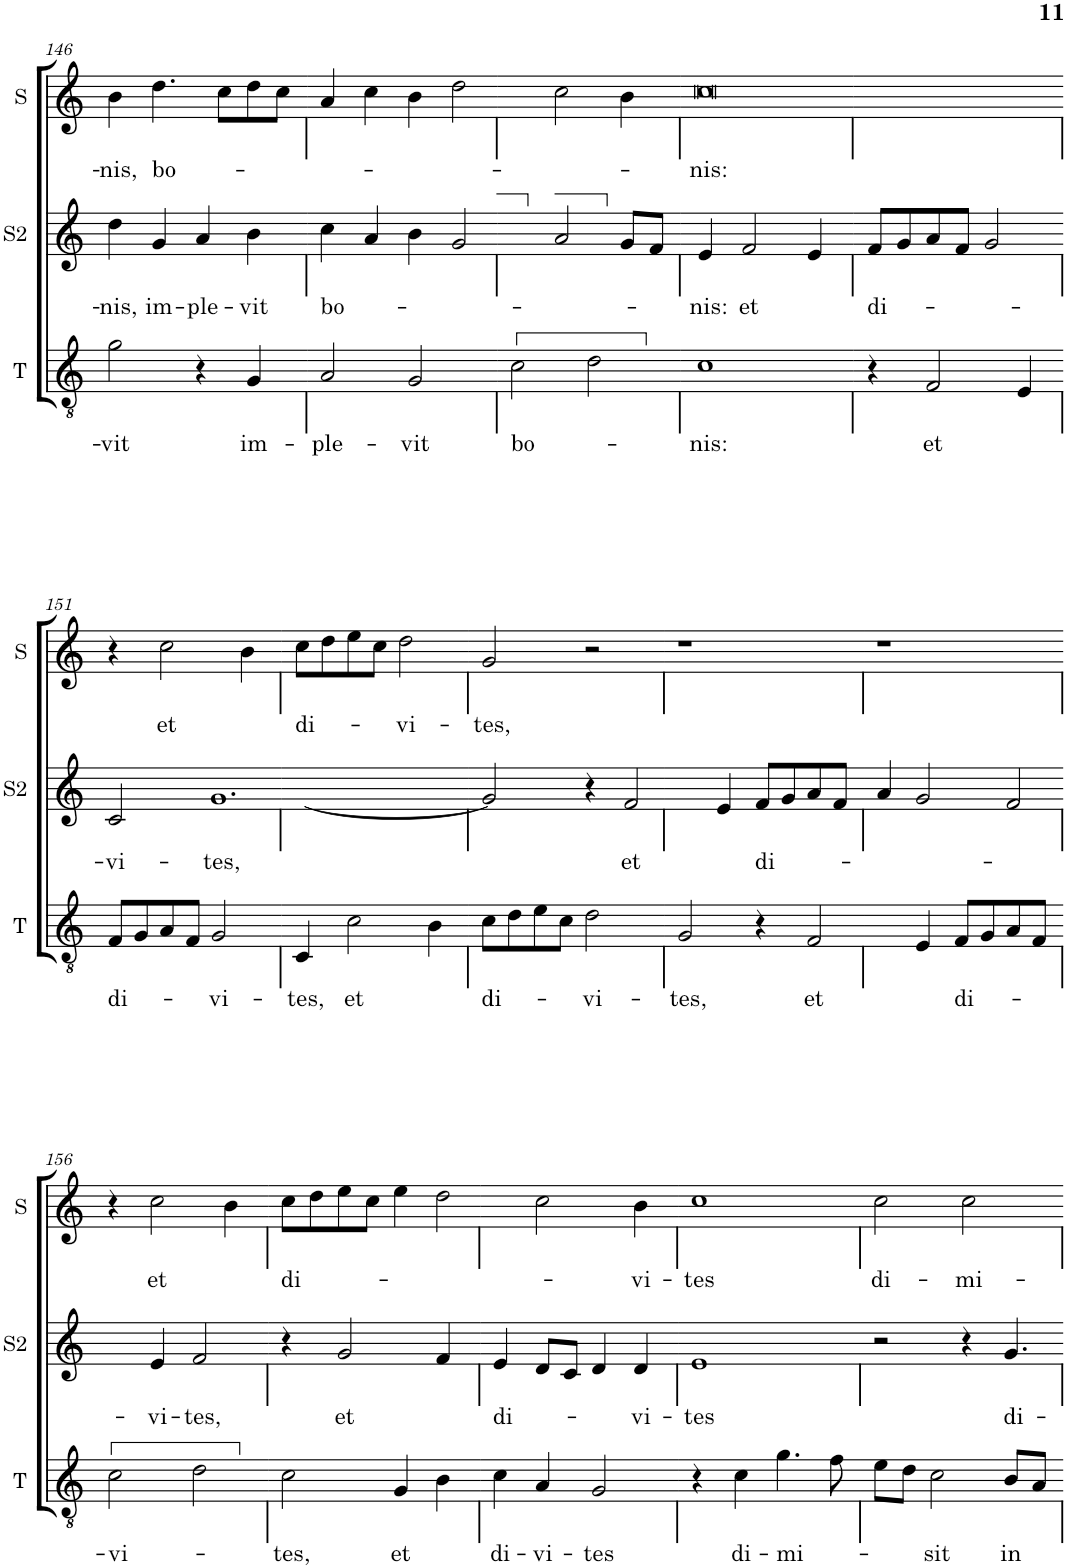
**kern	**text	**kern	**text	**kern	**text
*part3	*part3	*part2	*part2	*part1	*part1
*staff3	*staff3	*staff2	*staff2	*staff1	*staff1
*I"T	*	*I"A	*	*I"S	*
*I'T	*	*I'A	*	*I'S	*
!!LO:PB:g=z
*clefGv2	*	*clefG2	*	*clefG2	*
*k[]	*	*k[]	*	*k[]	*
*M2/2	*	*M2/2	*	*M2/2	*
*met(c|)	*	*met(c|)	*	*met(c|)	*
=146	=146	=146	=146	=146	=146
!	!LO:LY:b	!	!LO:LY:b	!	!LO:LY:b
2g\	-vit	4dd\	-nis,	4b\	-nis,
!	!	!	!LO:LY:b	!	!LO:LY:b
.	.	4g/	im-	4.dd\	bo-
!	!	!	!LO:LY:b	!	!
4r	.	4a/	-ple-	.	.
.	.	.	.	8cc\L	.
!	!LO:LY:b	!	!LO:LY:b	!	!
4G/	im-	4b\	-vit	8dd\	.
.	.	.	.	8cc\J	.
=147	=147	=147	=147	=147	=147
!	!LO:LY:b	!	!LO:LY:b	!	!
2A/	-ple-	4cc\	bo-	4a/	.
.	.	4a/	.	4cc\	.
!	!LO:LY:b	!	!	!	!
2G/	-vit	4b\	.	4b\	.
.	.	[4g/	.	[4dd\	.
=148	=148	=148	=148	=148	=148
!	!LO:LY:b	!	!	!	!
2c\	bo-	4g/]	.	4dd\]	.
.	.	2a/	.	2cc\	.
2d\	.	.	.	.	.
.	.	8g/L	.	4b\	.
.	.	8f/J	.	.	.
=149	=149	=149	=149	=149	=149
!	!LO:LY:b	!	!LO:LY:b	!	!LO:LY:b
1c	-nis:	4e/	-nis:	[1cc	-nis:
!	!	!	!LO:LY:b	!	!
.	.	2f/	et	.	.
.	.	4e/	.	.	.
=150	=150	=150	=150	=150	=150
!	!	!	!LO:LY:b	!	!
4r	.	8f/L	di-	1cc]	.
.	.	8g/	.	.	.
!	!LO:LY:b	!	!	!	!
2F/	et	8a/	.	.	.
.	.	8f/J	.	.	.
.	.	2g/	.	.	.
4E/	.	.	.	.	.
!!LO:LB:g=z
=151	=151	=151	=151	=151	=151
!	!LO:LY:b	!	!LO:LY:b	!	!
8F/L	di-	2c/	-vi-	4r	.
8G/	.	.	.	.	.
!	!	!	!	!	!LO:LY:b
8A/	.	.	.	2cc\	et
8F/J	.	.	.	.	.
!	!LO:LY:b	!LO:N:vis=2.	!LO:LY:b	!	!
2G/	-vi-	[2g	-tes,	.	.
.	.	.	.	4b\	.
=152	=152	=152	=152	=152	=152
!	!LO:LY:b	!	!	!	!LO:LY:b
4C/	-tes,	1g_	.	8cc\L	di-
.	.	.	.	8dd\	.
!	!LO:LY:b	!	!	!	!
2c\	et	.	.	8ee\	.
.	.	.	.	8cc\J	.
!	!	!	!	!	!LO:LY:b
.	.	.	.	2dd\	-vi-
4B\	.	.	.	.	.
=153	=153	=153	=153	=153	=153
!	!LO:LY:b	!	!	!	!LO:LY:b
8c\L	di-	2g/]	.	2g/	-tes,
8d\	.	.	.	.	.
8e\	.	.	.	.	.
8c\J	.	.	.	.	.
!	!LO:LY:b	!	!	!	!
2d\	-vi-	4r	.	2r	.
!	!	!	!LO:LY:b	!	!
.	.	[4f/	et	.	.
=154	=154	=154	=154	=154	=154
!	!LO:LY:b	!	!	!	!
2G/	-tes,	4f/]	.	1r	.
.	.	4e/	.	.	.
!	!	!	!LO:LY:b	!	!
4r	.	8f/L	di-	.	.
.	.	8g/	.	.	.
!	!LO:LY:b	!	!	!	!
[4F/	et	8a/	.	.	.
.	.	8f/J	.	.	.
=155	=155	=155	=155	=155	=155
4F/]	.	4a/	.	1r	.
4E/	.	2g/	.	.	.
!	!LO:LY:b	!	!	!	!
8F/L	di-	.	.	.	.
8G/	.	.	.	.	.
8A/	.	[4f/	.	.	.
8F/J	.	.	.	.	.
!!LO:LB:g=z
=156	=156	=156	=156	=156	=156
!	!LO:LY:b	!	!	!	!
2c\	-vi-	4f/]	.	4r	.
!	!	!	!LO:LY:b	!	!LO:LY:b
.	.	4e/	-vi-	2cc\	et
!	!	!	!LO:LY:b	!	!
2d\	.	2f/	-tes,	.	.
.	.	.	.	4b\	.
=157	=157	=157	=157	=157	=157
!	!LO:LY:b	!	!	!	!LO:LY:b
2c\	-tes,	4r	.	8cc\L	di-
.	.	.	.	8dd\	.
!	!	!	!LO:LY:b	!	!
.	.	2g/	et	8ee\	.
.	.	.	.	8cc\J	.
!	!LO:LY:b	!	!	!	!
4G/	et	.	.	4ee\	.
4B\	.	4f/	.	[4dd\	.
=158	=158	=158	=158	=158	=158
!	!LO:LY:b	!	!LO:LY:b	!	!
4c\	di-	4e/	di-	4dd\]	.
!	!LO:LY:b	!	!	!	!
4A/	-vi-	8d/L	.	2cc\	.
.	.	8c/J	.	.	.
!	!LO:LY:b	!	!	!	!
2G/	-tes	4d/	.	.	.
!	!	!	!LO:LY:b	!	!LO:LY:b
.	.	4d/	-vi-	4b\	-vi-
=159	=159	=159	=159	=159	=159
!	!	!	!LO:LY:b	!	!LO:LY:b
4r	.	1e	-tes	1cc	-tes
!	!LO:LY:b	!	!	!	!
4c\	di-	.	.	.	.
!	!LO:LY:b	!	!	!	!
4.g\	-mi-	.	.	.	.
8f\	.	.	.	.	.
=160	=160	=160	=160	=160	=160
!	!	!	!	!	!LO:LY:b
8e\L	.	2r	.	2cc\	di-
8d\J	.	.	.	.	.
!	!LO:LY:b	!	!	!	!
2c\	-sit	.	.	.	.
!	!	!	!	!	!LO:LY:b
.	.	4r	.	2cc\	-mi-
!	!LO:LY:b	!LO:N:vis=4.	!LO:LY:b	!	!
8B/L	in	[4g/	di-	.	.
8A/J	.	.	.	.	.
=	=	=	=	=	=
*-	*-	*-	*-	*-	*-
